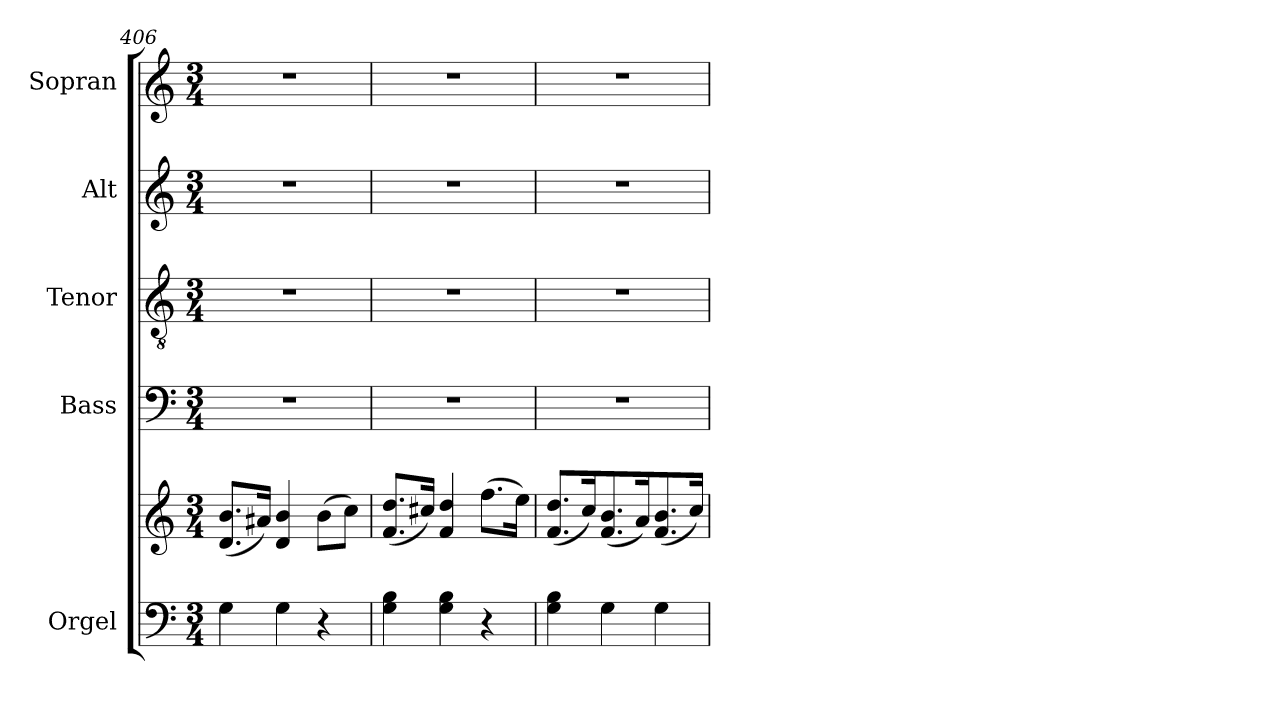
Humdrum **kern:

**kern	**kern	**kern	**kern	**kern	**kern
*part5	*part5	*part4	*part3	*part2	*part1
*staff6	*staff5	*staff4	*staff3	*staff2	*staff1
*I"Orgel	*	*I"Bass	*I"Tenor	*I"Alt	*I"Sopran
*I'Org.	*	*I'B.	*I'T.	*I'A.	*I'S.
*clefF4	*clefG2	*clefF4	*clefGv2	*clefG2	*clefG2
*k[]	*k[]	*k[]	*k[]	*k[]	*k[]
*C:	*C:	*C:	*C:	*C:	*C:
*M3/4	*M3/4	*M3/4	*M3/4	*M3/4	*M3/4
=406	=406	=406	=406	=406	=406
4G\	(<8.d/ 8.b/L	2.r	2.r	2.r	2.r
.	16a#X/Jk)	.	.	.	.
4G\	4d/ 4b/	.	.	.	.
4r	(>8b\L	.	.	.	.
.	8cc\J)	.	.	.	.
=407	=407	=407	=407	=407	=407
4G\ 4B\	(<8.f/ 8.dd/L	2.r	2.r	2.r	2.r
.	16cc#X/Jk)	.	.	.	.
4G\ 4B\	4f/ 4dd/	.	.	.	.
4r	(>8.ff\L	.	.	.	.
.	16ee\Jk)	.	.	.	.
=408	=408	=408	=408	=408	=408
4G\ 4B\	(<8.f/ 8.dd/L	2.r	2.r	2.r	2.r
.	16cc/k)	.	.	.	.
4G\	(<8.f/ 8.b/	.	.	.	.
.	16a/k)	.	.	.	.
4G\	(<8.f/ 8.b/	.	.	.	.
.	16cc/Jk)	.	.	.	.
=	=	=	=	=	=
*-	*-	*-	*-	*-	*-
